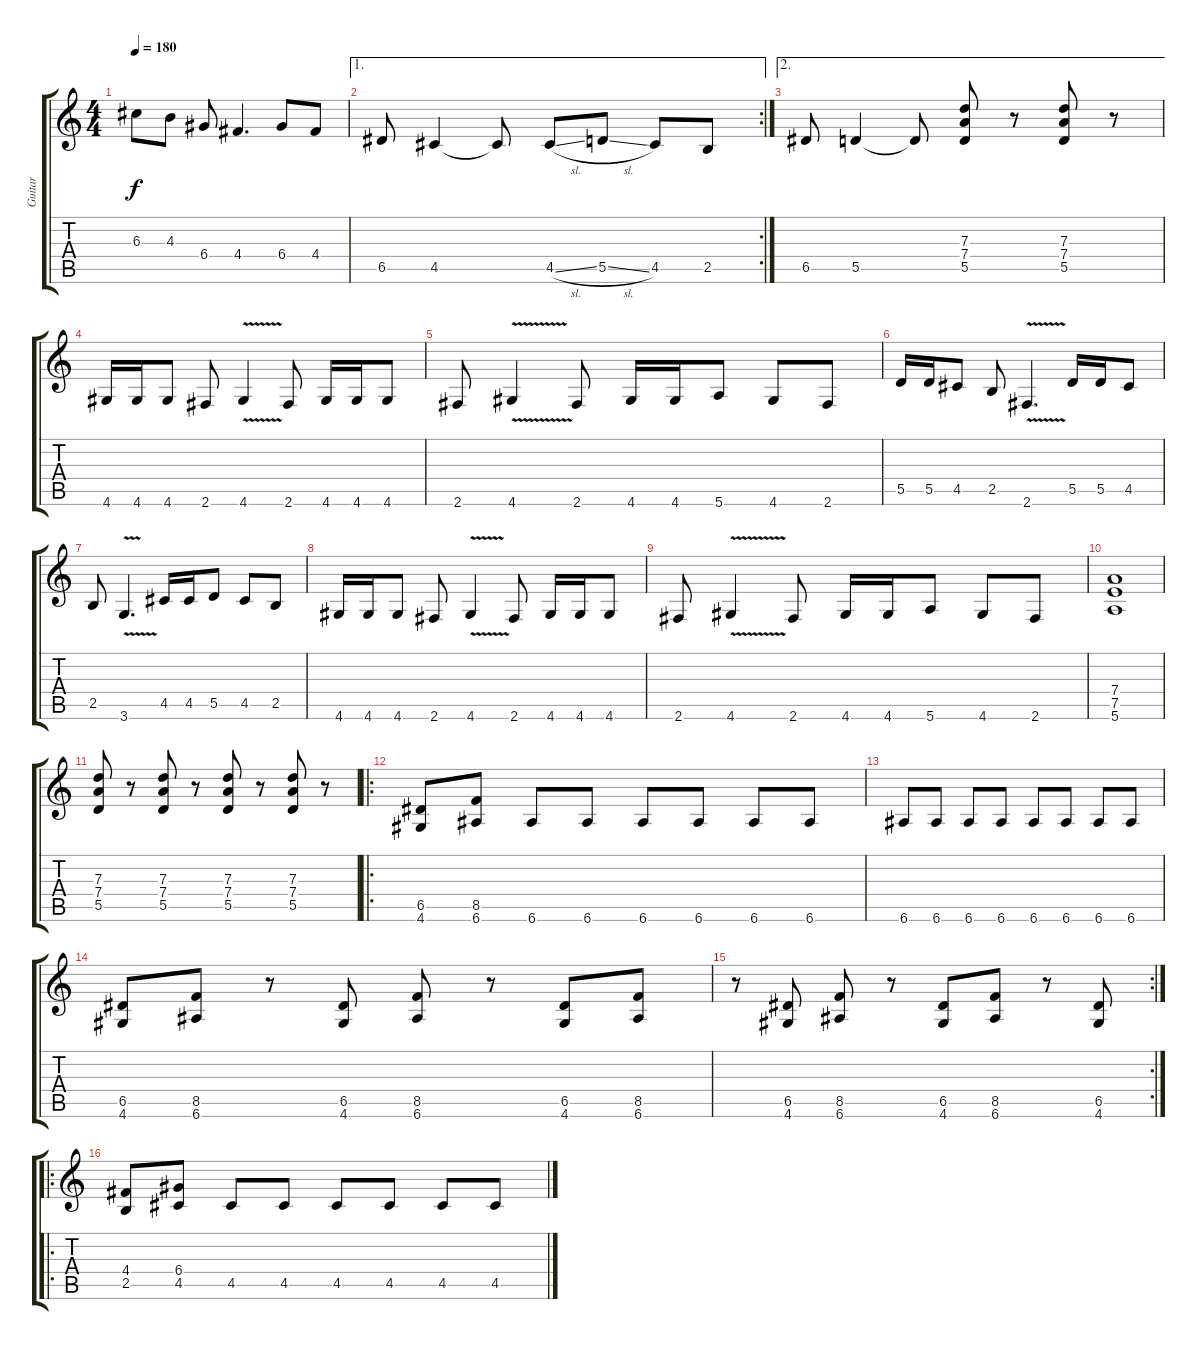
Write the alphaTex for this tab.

\track ("Guitar" "Guitar") {instrument overdrivenguitar}
\staff {score tabs}
\tuning (E4 B3 G3 D3 A2 E2) {hide}
\ts (4 4)
\tempo 180
\clef g2
\ks c
6.3.8{dy f} 4.3.8 6.4.8 4.4.4{d} 6.4.8 4.4.8 |
\ae 1
\rc 2
6.5.8 4.5.4 4.5{t}.8 4.5{sl}.8 5.5{sl}.8 4.5.8 2.5.8 |
\ae 2
6.5.8 5.5.4 5.5{t}.8 (7.3 7.4 5.5).8 r.8 (7.3 7.4 5.5).8 r.8 |
4.6.16 4.6.16 4.6.8 2.6.8 4.6{v}.4 2.6.8 4.6.16 4.6.16 4.6.8 |
2.6.8 4.6{v}.4 2.6.8 4.6.16 4.6.16 5.6.8 4.6.8 2.6.8 |
5.5.16 5.5.16 4.5.8 2.5.8 2.6{v}.4{d} 5.5.16 5.5.16 4.5.8 |
2.5.8 3.6{v}.4{d} 4.5.16 4.5.16 5.5.8 4.5.8 2.5.8 |
4.6.16 4.6.16 4.6.8 2.6.8 4.6{v}.4 2.6.8 4.6.16 4.6.16 4.6.8 |
2.6.8 4.6{v}.4 2.6.8 4.6.16 4.6.16 5.6.8 4.6.8 2.6.8 |
(7.4 7.5 5.6).1 |
(7.3 7.4 5.5).8 r.8 (7.3 7.4 5.5).8 r.8 (7.3 7.4 5.5).8 r.8 (7.3 7.4 5.5).8 r.8 |
\ro
(6.5 4.6).8 (8.5 6.6).8 6.6.8 6.6.8 6.6.8 6.6.8 6.6.8 6.6.8 |
6.6.8 6.6.8 6.6.8 6.6.8 6.6.8 6.6.8 6.6.8 6.6.8 |
(6.5 4.6).8 (8.5 6.6).8 r.8 (6.5 4.6).8 (8.5 6.6).8 r.8 (6.5 4.6).8 (8.5 6.6).8 |
\rc 2
r.8 (6.5 4.6).8 (8.5 6.6).8 r.8 (6.5 4.6).8 (8.5 6.6).8 r.8 (6.5 4.6).8 |
\ro
(4.4 2.5).8 (6.4 4.5).8 4.5.8 4.5.8 4.5.8 4.5.8 4.5.8 4.5.8
